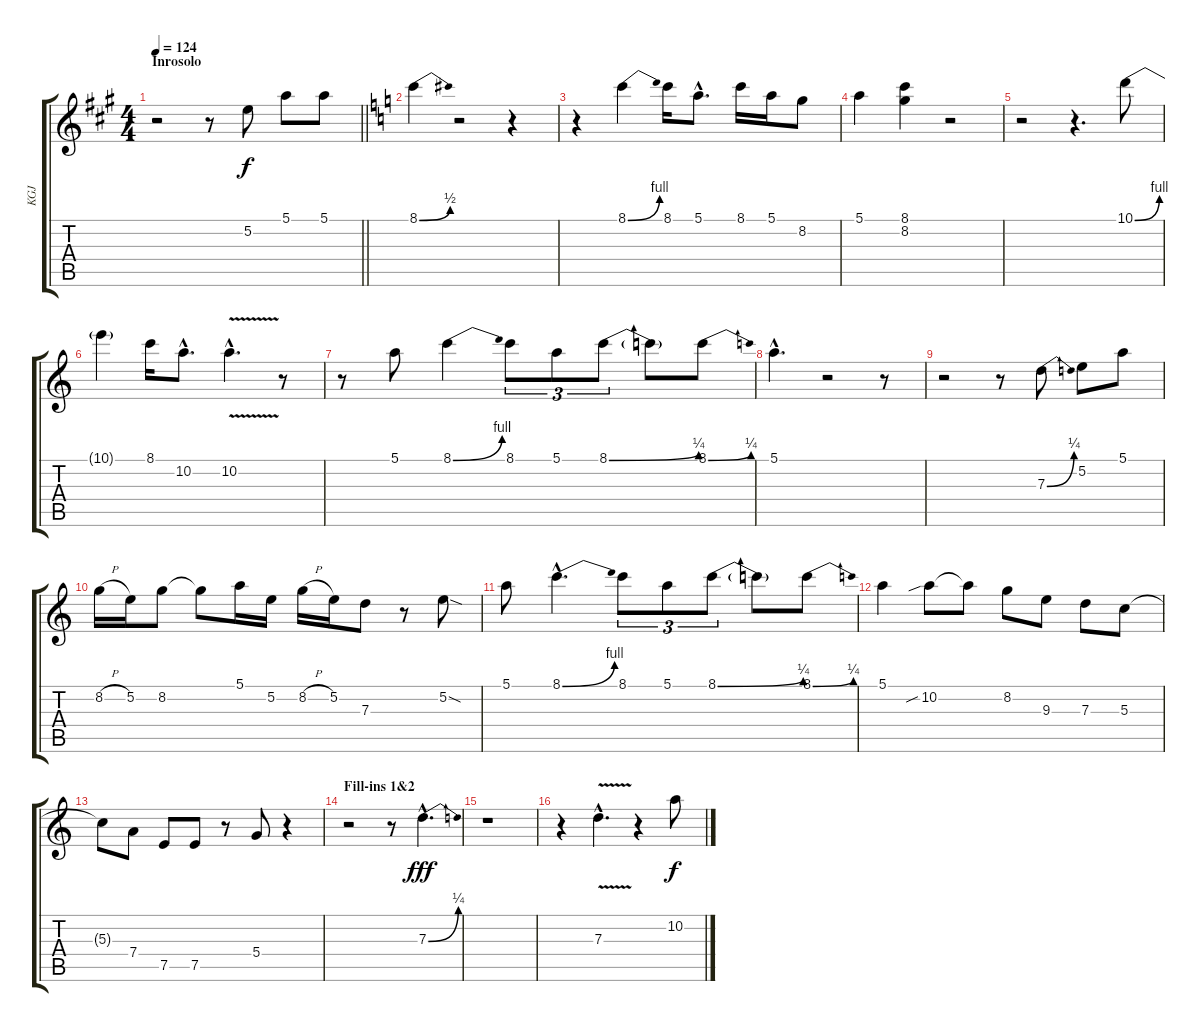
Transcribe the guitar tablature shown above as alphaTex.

\track ("KGJ" "KGJ") {instrument overdrivenguitar}
\staff {score tabs}
\tuning (E4 B3 G3 D3 A2 E2) {hide}
\ts (4 4)
\section ("" "Inrosolo")
\tempo 124
\clef g2
\barLineRight lightlight
\ks a
r.2{dy f instrument overdrivenguitar} r.8 5.2.8 5.1.8 5.1.8 |
\ks c
8.1{be (bend 0 0 60 2)}.4 r.2 r.4 |
r.4 8.1{be (bend 0 0 60 4)}.4 8.1.16 5.1{hac}.8{d} 8.1.16 5.1.16 8.2.8 |
5.1.4 (8.1 8.2).4 r.2 |
r.2 r.4{d} 10.1{be (bend 0 0 60 4)}.8 |
10.1{t}.4 8.1.16 10.2{hac}.8{d} 10.2{v hac}.4{d} r.8 |
r.8 5.1.8 8.1{be (bend 0 0 60 4)}.4 8.1.8{tu (3 2)} 5.1.8{tu (3 2)} 8.1{be (bend 0 0 60 1)}.8{tu (3 2)} 8.1{t}.8 8.1{be (bend 0 0 60 1)}.8 |
5.1{hac}.4{d} r.2 r.8 |
r.2 r.8 7.3{be (bend 0 0 60 1)}.8 5.2.8 5.1.8 |
8.2{h}.16 5.2.16 8.2.8 8.2{t}.8 5.1.16 5.2.16 8.2{h}.16 5.2.16 7.3.8 r.8 5.2{sod}.8 |
5.1.8 8.1{be (bend 0 0 60 4) hac}.4{d} 8.1.8{tu (3 2)} 5.1.8{tu (3 2)} 8.1{be (bend 0 0 60 1)}.8{tu (3 2)} 8.1{t}.8 8.1{be (bend 0 0 60 1)}.8 |
5.1.4 10.2{sib}.8 10.2{t}.8 8.2.8 9.3.8 7.3.8 5.3.8 |
5.3{t}.8 7.4.8 7.5.8 7.5.8 r.8 5.4.8 r.4 |
\section ("" "Fill-ins 1&2")
r.2 r.8 7.3{be (bend 0 0 60 1) hac}.4{d dy fff} |
r.1 |
r.4 7.3{v hac}.4{d} r.4 10.2.8{dy f}
